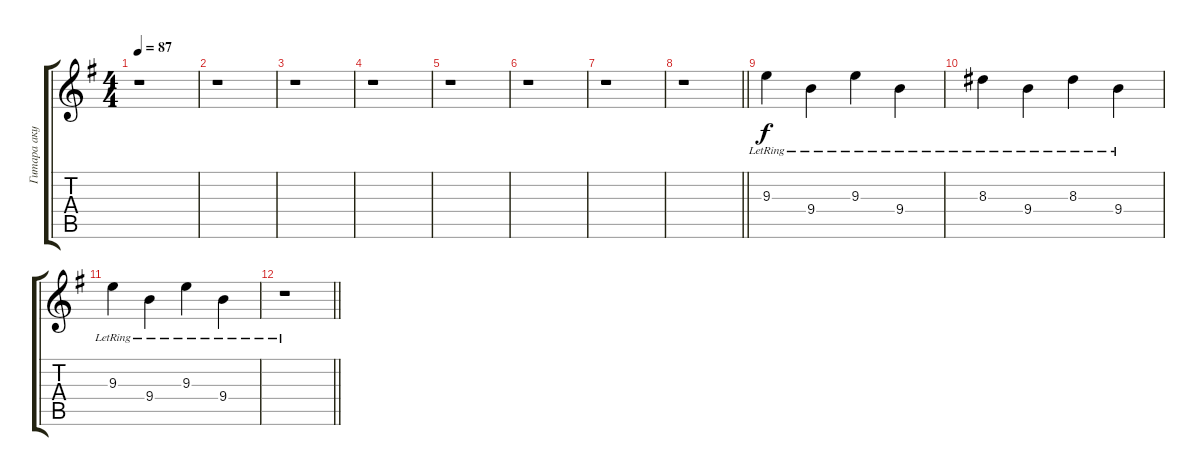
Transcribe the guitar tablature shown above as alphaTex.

\track ("Гитара акустика" "Гитара аку") {instrument acousticguitarnylon}
\staff {score tabs}
\tuning (E4 B3 G3 D3 A2 E2) {hide}
\ts (4 4)
\tempo 87
\clef g2
\ks eminor
r.1{dy f} |
r.1 |
r.1 |
r.1 |
r.1 |
r.1 |
r.1 |
\barLineRight lightlight
r.1 |
9.3{lr}.4 9.4{lr}.4 9.3{lr}.4 9.4{lr}.4 |
8.3{lr}.4 9.4{lr}.4 8.3{lr}.4 9.4{lr}.4 |
9.3{lr}.4 9.4{lr}.4 9.3{lr}.4 9.4{lr}.4 |
\barLineRight lightlight
r.1
